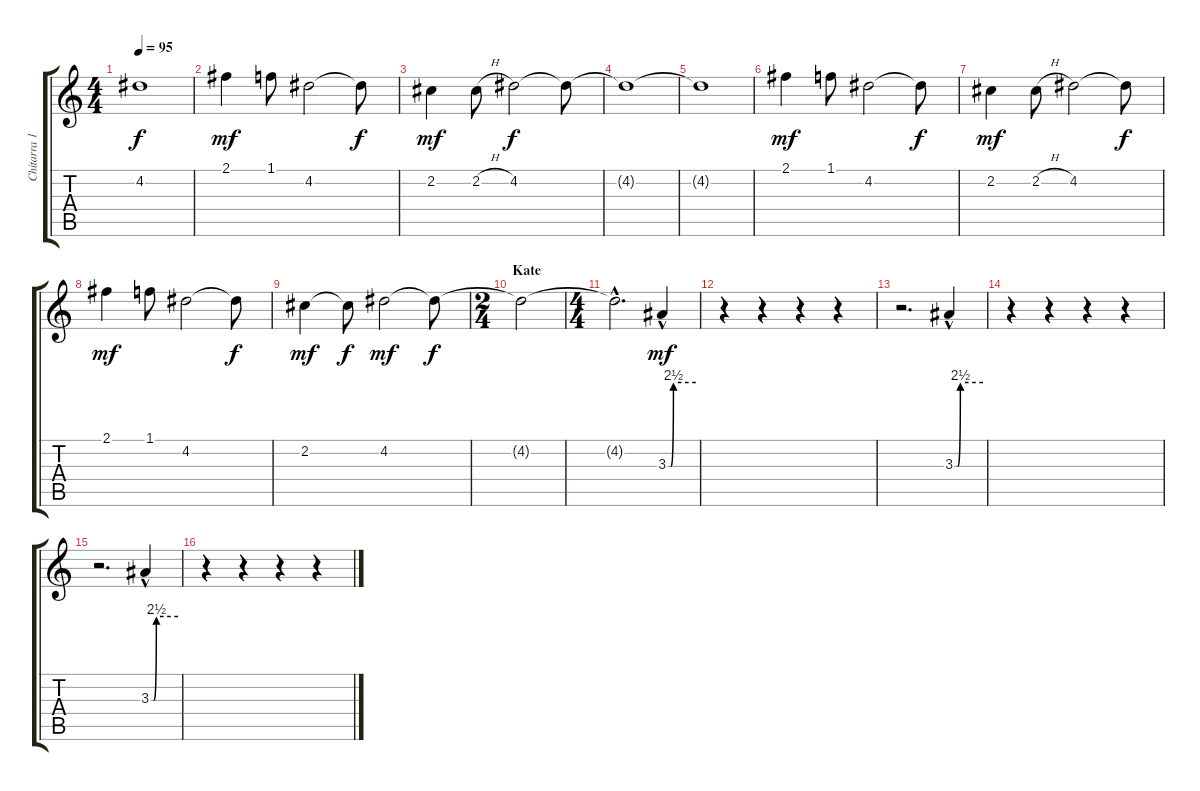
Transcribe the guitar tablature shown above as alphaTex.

\track ("Chitarra 1" "Chitarra 1") {instrument overdrivenguitar}
\staff {score tabs}
\tuning (E4 B3 G3 D3 A2 E2) {hide}
\ts (4 4)
\tempo 95
\clef g2
\ks c
4.2{t}.1{dy f} |
2.1.4{dy mf volume 10} 1.1.8 4.2.2 4.2{t}.8{dy f} |
2.2.4{dy mf} 2.2{h}.8 4.2.2{dy f volume 6} 4.2{t}.8 |
4.2{t}.1 |
4.2{t}.1 |
2.1.4{dy mf volume 10} 1.1.8 4.2.2 4.2{t}.8{dy f} |
2.2.4{dy mf} 2.2{h}.8 4.2.2 4.2{t}.8{dy f} |
2.1.4{dy mf} 1.1.8 4.2.2 4.2{t}.8{dy f} |
2.2.4{dy mf} 2.2{t}.8{dy f} 4.2.2{dy mf volume 7} 4.2{t}.8{dy f} |
\ts (2 4)
\section ("" "Kate")
4.2{t}.2 |
\ts (4 4)
4.2{hac t}.2{d} 3.3{be (custom 0 0 6 0 12 10 60 10) hac}.4{dy mf volume 10 balance 1} |
r.4 r.4{volume 5} r.4 r.4 |
r.2{d} 3.3{be (custom 0 0 6 0 12 10 60 10) hac}.4{volume 10} |
r.4 r.4{volume 5} r.4 r.4 |
r.2{d} 3.3{be (custom 0 0 6 0 12 10 60 10) hac}.4{volume 10} |
r.4 r.4{volume 5} r.4 r.4
